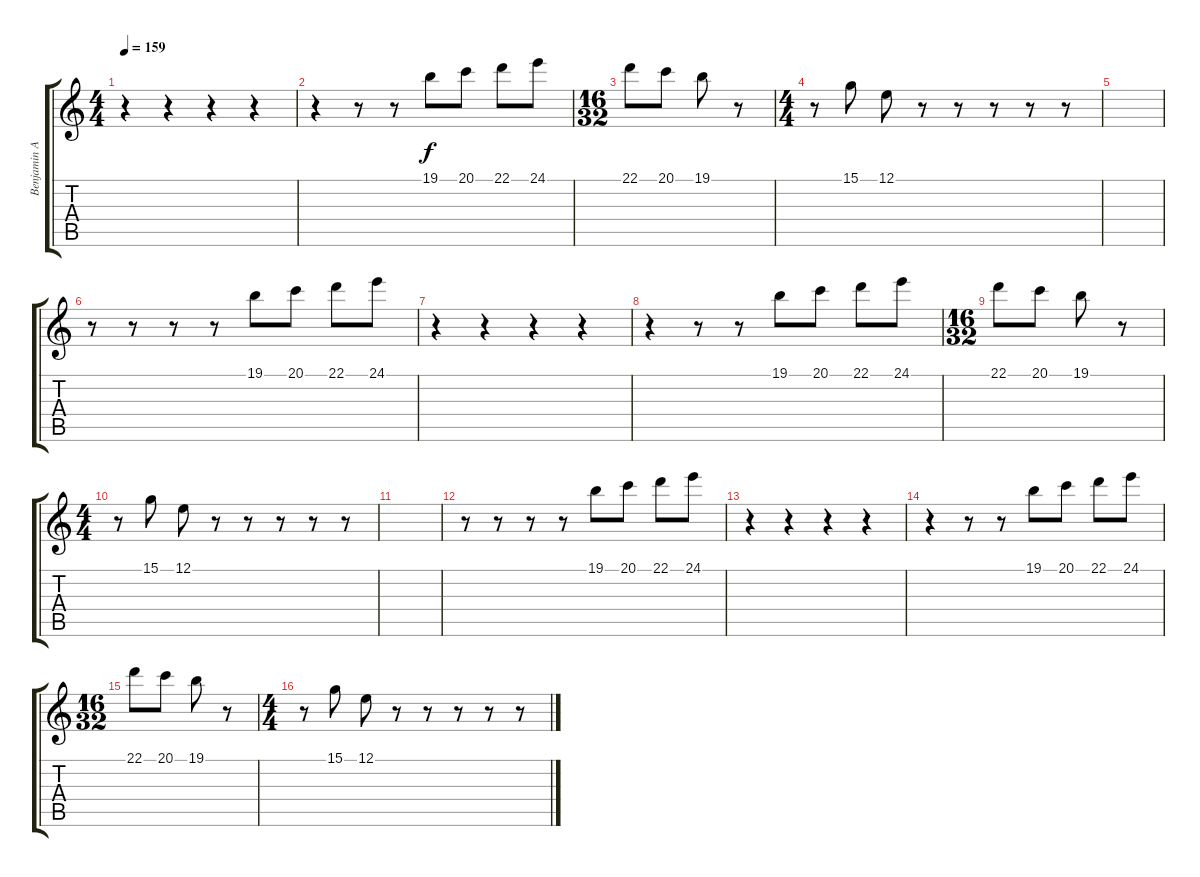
\track ("Benjamin Andre (Square Lead)" "Benjamin A") {instrument lead1square}
\staff {score tabs}
\tuning (E4 B3 G3 D3 A2 E2) {hide}
\ts (4 4)
\tempo 159
\clef g2
\ks c
r.4{dy f} r.4 r.4 r.4 |
r.4 r.8 r.8 19.1.8 20.1.8 22.1.8 24.1.8 |
\ts (16 32)
22.1.8 20.1.8 19.1.8 r.8 |
\ts (4 4)
r.8 15.1.8 12.1.8 r.8 r.8 r.8 r.8 r.8 |
|
r.8 r.8 r.8 r.8 19.1.8 20.1.8 22.1.8 24.1.8 |
r.4 r.4 r.4 r.4 |
r.4 r.8 r.8 19.1.8 20.1.8 22.1.8 24.1.8 |
\ts (16 32)
22.1.8 20.1.8 19.1.8 r.8 |
\ts (4 4)
r.8 15.1.8 12.1.8 r.8 r.8 r.8 r.8 r.8 |
|
r.8 r.8 r.8 r.8 19.1.8 20.1.8 22.1.8 24.1.8 |
r.4 r.4 r.4 r.4 |
r.4 r.8 r.8 19.1.8 20.1.8 22.1.8 24.1.8 |
\ts (16 32)
22.1.8 20.1.8 19.1.8 r.8 |
\ts (4 4)
r.8 15.1.8 12.1.8 r.8 r.8 r.8 r.8 r.8
